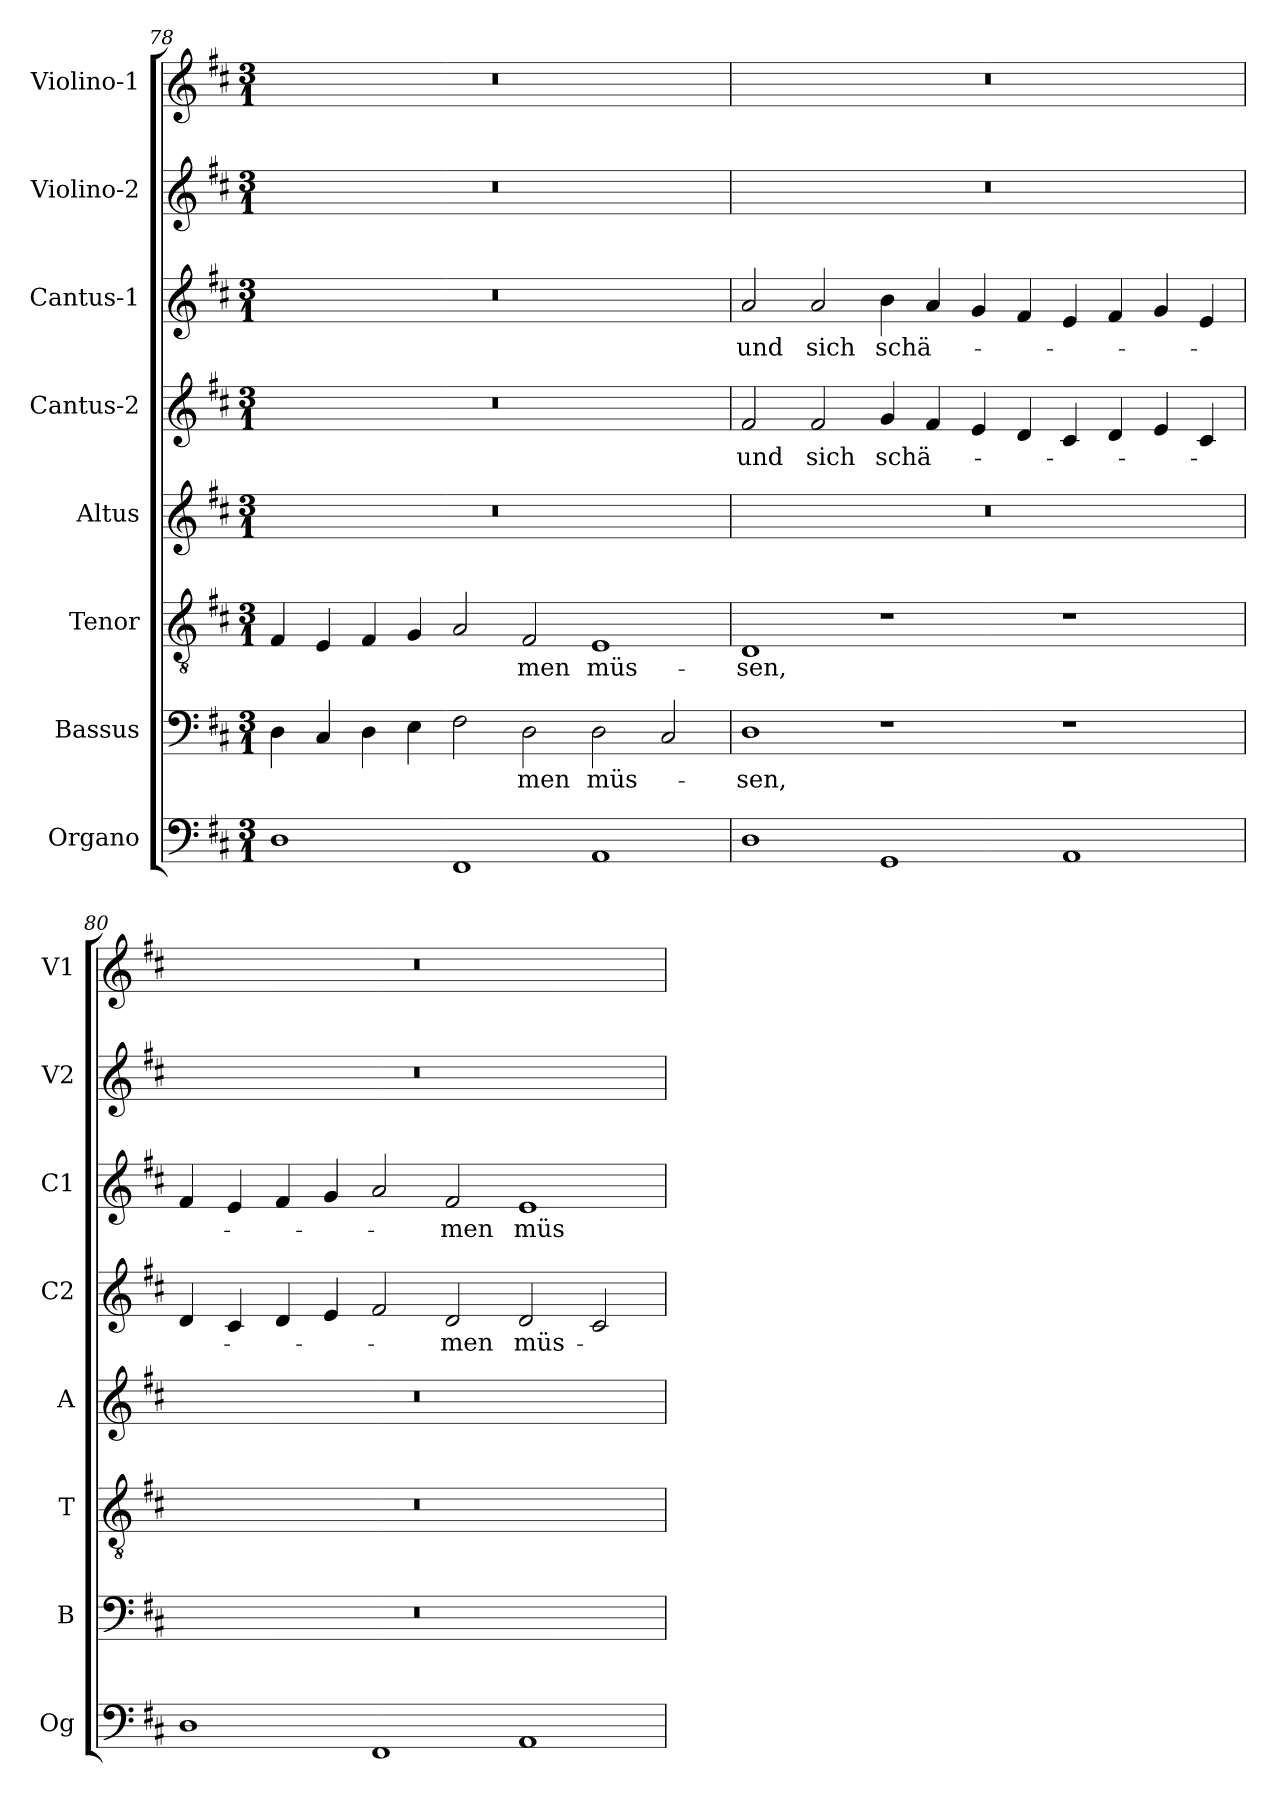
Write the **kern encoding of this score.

**kern	**kern	**text	**kern	**text	**kern	**kern	**text	**kern	**text	**kern	**kern
*part8	*part7	*part7	*part6	*part6	*part5	*part4	*part4	*part3	*part3	*part2	*part1
*staff8	*staff7	*staff7	*staff6	*staff6	*staff5	*staff4	*staff4	*staff3	*staff3	*staff2	*staff1
*I"Organo	*I"Bassus	*	*I"Tenor	*	*I"Altus	*I"Cantus-2	*	*I"Cantus-1	*	*I"Violino-2	*I"Violino-1
*I'Og	*I'B	*	*I'T	*	*I'A	*I'C2	*	*I'C1	*	*I'V2	*I'V1
!!LO:LB:g=z
*clefF4	*clefF4	*	*clefGv2	*	*clefG2	*clefG2	*	*clefG2	*	*clefG2	*clefG2
*k[f#c#]	*k[f#c#]	*	*k[f#c#]	*	*k[f#c#]	*k[f#c#]	*	*k[f#c#]	*	*k[f#c#]	*k[f#c#]
*D:	*D:	*	*D:	*	*D:	*D:	*	*D:	*	*D:	*D:
*M3/1	*M3/1	*	*M3/1	*	*M3/1	*M3/1	*	*M3/1	*	*M3/1	*M3/1
=78	=78	=78	=78	=78	=78	=78	=78	=78	=78	=78	=78
1D	4D\	.	4F#/	.	0.r	0.r	.	0.r	.	0.r	0.r
.	4C#/	.	4E/	.	.	.	.	.	.	.	.
.	4D\	.	4F#/	.	.	.	.	.	.	.	.
.	4E\	.	4G/	.	.	.	.	.	.	.	.
1FF#	2F#\	.	2A/	.	.	.	.	.	.	.	.
!	!	!LO:LY:b	!	!	!	!	!	!	!	!	!
!	!	!	!	!LO:LY:b	!	!	!	!	!	!	!
.	2D\	-men	2F#/	-men	.	.	.	.	.	.	.
!	!	!LO:LY:b	!	!	!	!	!	!	!	!	!
!	!	!	!	!LO:LY:b	!	!	!	!	!	!	!
1AA	2D\	müs-	1E	müs-	.	.	.	.	.	.	.
.	2C#/	.	.	.	.	.	.	.	.	.	.
=79	=79	=79	=79	=79	=79	=79	=79	=79	=79	=79	=79
!	!	!LO:LY:b	!	!	!	!	!	!	!	!	!
!	!	!	!	!LO:LY:b	!	!	!	!	!	!	!
!	!	!	!	!	!	!	!LO:LY:b	!	!	!	!
!	!	!	!	!	!	!	!	!	!LO:LY:b	!	!
1D	1D	-sen,	1D	-sen,	0.r	2f#/	und	2a/	und	0.r	0.r
!	!	!	!	!	!	!	!LO:LY:b	!	!	!	!
!	!	!	!	!	!	!	!	!	!LO:LY:b	!	!
.	.	.	.	.	.	2f#/	sich	2a/	sich	.	.
!	!	!	!	!	!	!	!LO:LY:b	!	!	!	!
!	!	!	!	!	!	!	!	!	!LO:LY:b	!	!
1GG	1r	.	1r	.	.	4g/	schä-	4b\	schä-	.	.
.	.	.	.	.	.	4f#/	.	4a/	.	.	.
.	.	.	.	.	.	4e/	.	4g/	.	.	.
.	.	.	.	.	.	4d/	.	4f#/	.	.	.
1AA	1r	.	1r	.	.	4c#/	.	4e/	.	.	.
.	.	.	.	.	.	4d/	.	4f#/	.	.	.
.	.	.	.	.	.	4e/	.	4g/	.	.	.
.	.	.	.	.	.	4c#/	.	4e/	.	.	.
=80	=80	=80	=80	=80	=80	=80	=80	=80	=80	=80	=80
1D	0.r	.	0.r	.	0.r	4d/	.	4f#/	.	0.r	0.r
.	.	.	.	.	.	4c#/	.	4e/	.	.	.
.	.	.	.	.	.	4d/	.	4f#/	.	.	.
.	.	.	.	.	.	4e/	.	4g/	.	.	.
1FF#	.	.	.	.	.	2f#/	.	2a/	.	.	.
!	!	!	!	!	!	!	!LO:LY:b	!	!	!	!
!	!	!	!	!	!	!	!	!	!LO:LY:b	!	!
.	.	.	.	.	.	2d/	-men	2f#/	-men	.	.
!	!	!	!	!	!	!	!LO:LY:b	!	!	!	!
!	!	!	!	!	!	!	!	!	!LO:LY:b	!	!
1AA	.	.	.	.	.	2d/	müs-	1e	müs-	.	.
.	.	.	.	.	.	2c#/	.	.	.	.	.
=	=	=	=	=	=	=	=	=	=	=	=
*-	*-	*-	*-	*-	*-	*-	*-	*-	*-	*-	*-
